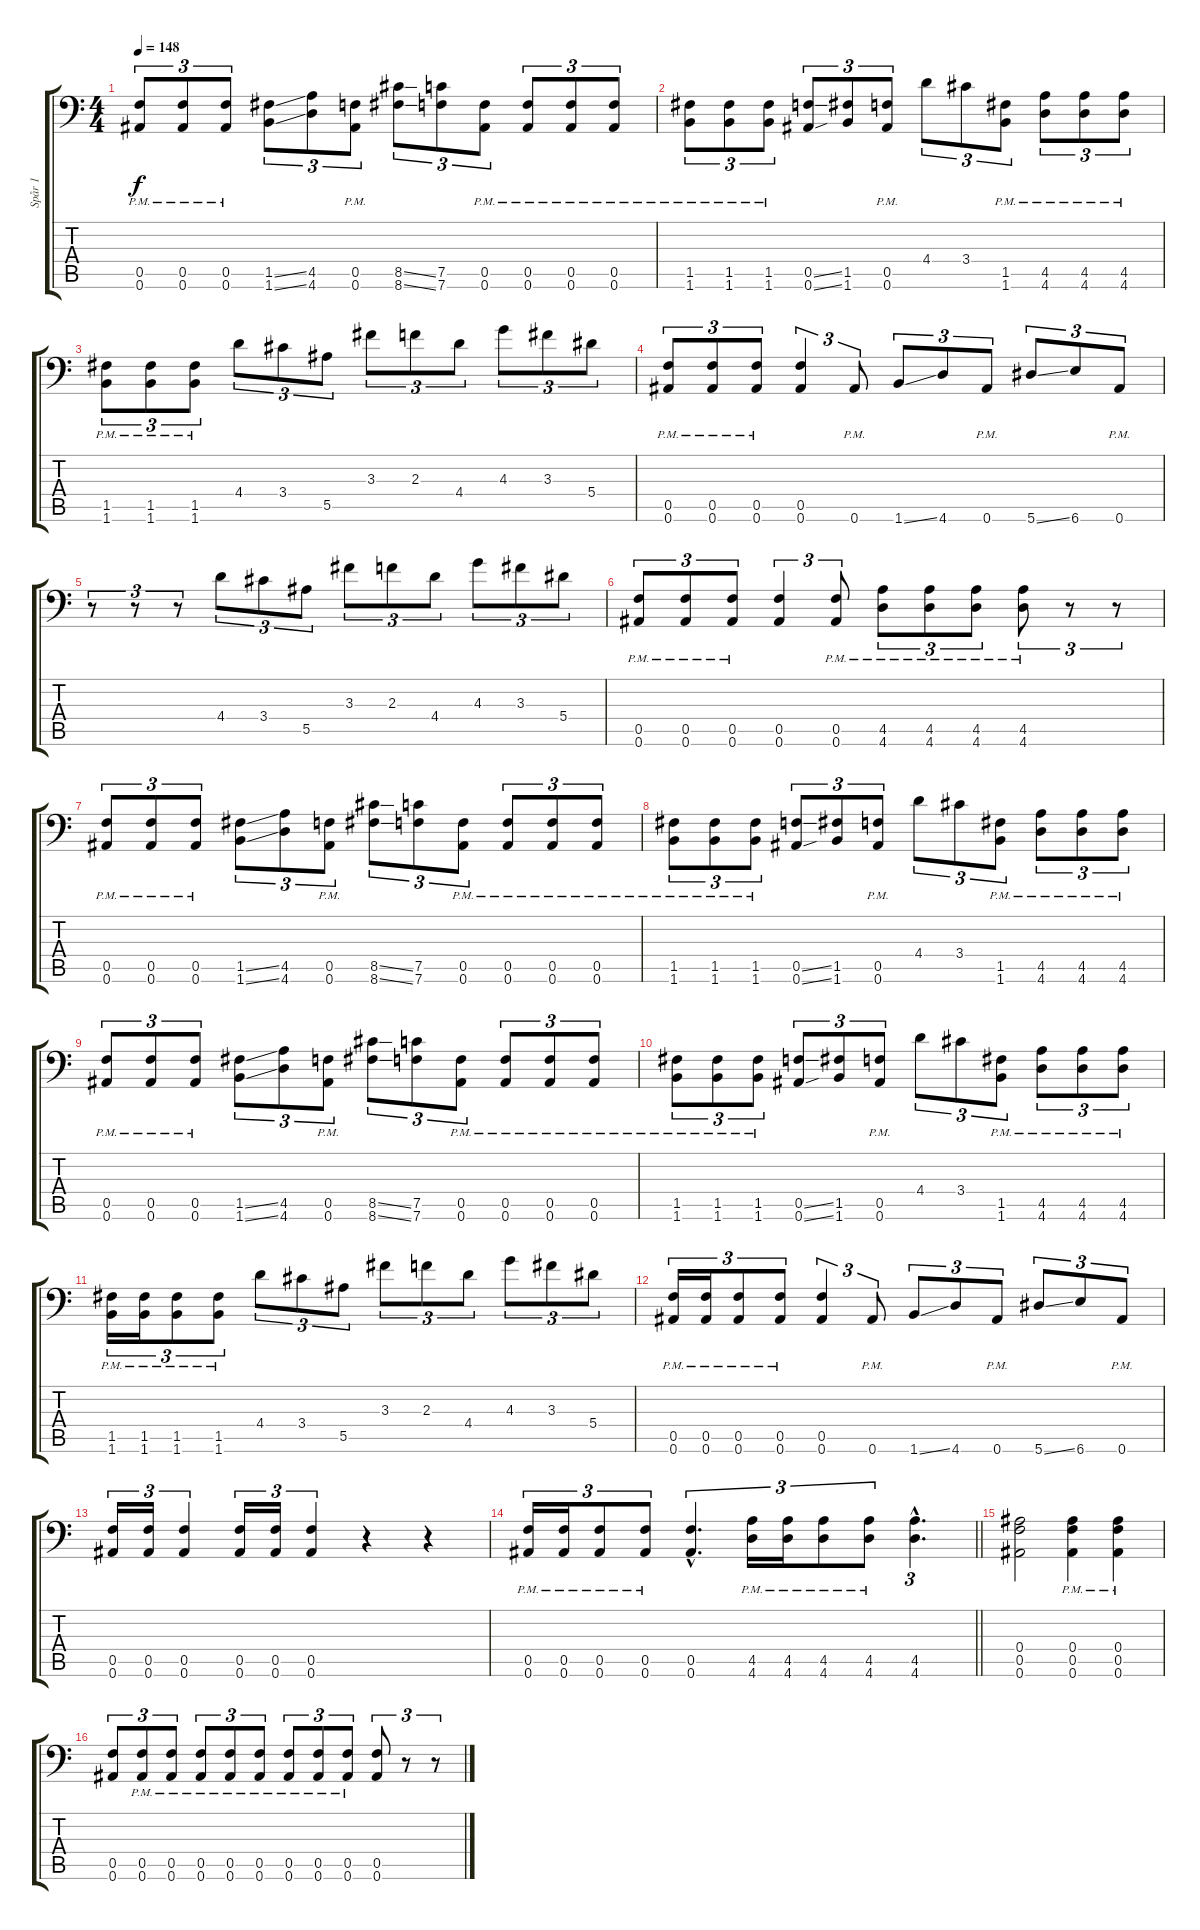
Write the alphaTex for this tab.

\track ("Spår 1" "Spår 1") {instrument distortionguitar}
\staff {score tabs}
\tuning (C4 G3 Eb3 Bb2 F2 Bb1) {hide}
\ts (4 4)
\tempo 148
\clef f4
\ks c
(0.5{pm} 0.6{pm}).8{tu (3 2) dy f} (0.5{pm} 0.6{pm}).8{tu (3 2)} (0.5{pm} 0.6{pm}).8{tu (3 2)} (1.5{ss} 1.6{ss}).8{tu (3 2)} (4.5 4.6).8{tu (3 2)} (0.5{pm} 0.6{pm}).8{tu (3 2)} (8.5{ss} 8.6{ss}).8{tu (3 2)} (7.5 7.6).8{tu (3 2)} (0.5{pm} 0.6{pm}).8{tu (3 2)} (0.5{pm} 0.6{pm}).8{tu (3 2)} (0.5{pm} 0.6{pm}).8{tu (3 2)} (0.5{pm} 0.6{pm}).8{tu (3 2)} |
(1.5{pm} 1.6{pm}).8{tu (3 2)} (1.5{pm} 1.6{pm}).8{tu (3 2)} (1.5{pm} 1.6{pm}).8{tu (3 2)} (0.5{ss} 0.6{ss}).8{tu (3 2)} (1.5 1.6).8{tu (3 2)} (0.5{pm} 0.6{pm}).8{tu (3 2)} 4.4.8{tu (3 2)} 3.4.8{tu (3 2)} (1.5{pm} 1.6{pm}).8{tu (3 2)} (4.5{pm} 4.6{pm}).8{tu (3 2)} (4.5{pm} 4.6{pm}).8{tu (3 2)} (4.5{pm} 4.6{pm}).8{tu (3 2)} |
(1.5{pm} 1.6{pm}).8{tu (3 2)} (1.5{pm} 1.6{pm}).8{tu (3 2)} (1.5{pm} 1.6{pm}).8{tu (3 2)} 4.4.8{tu (3 2)} 3.4.8{tu (3 2)} 5.5.8{tu (3 2)} 3.3.8{tu (3 2)} 2.3.8{tu (3 2)} 4.4.8{tu (3 2)} 4.3.8{tu (3 2)} 3.3.8{tu (3 2)} 5.4.8{tu (3 2)} |
(0.5{pm} 0.6{pm}).8{tu (3 2)} (0.5{pm} 0.6{pm}).8{tu (3 2)} (0.5{pm} 0.6{pm}).8{tu (3 2)} (0.5 0.6).4{tu (3 2)} 0.6{pm}.8{tu (3 2)} 1.6{ss}.8{tu (3 2)} 4.6.8{tu (3 2)} 0.6{pm}.8{tu (3 2)} 5.6{ss}.8{tu (3 2)} 6.6.8{tu (3 2)} 0.6{pm}.8{tu (3 2)} |
r.8{tu (3 2)} r.8{tu (3 2)} r.8{tu (3 2)} 4.4.8{tu (3 2)} 3.4.8{tu (3 2)} 5.5.8{tu (3 2)} 3.3.8{tu (3 2)} 2.3.8{tu (3 2)} 4.4.8{tu (3 2)} 4.3.8{tu (3 2)} 3.3.8{tu (3 2)} 5.4.8{tu (3 2)} |
(0.5{pm} 0.6{pm}).8{tu (3 2)} (0.5{pm} 0.6{pm}).8{tu (3 2)} (0.5{pm} 0.6{pm}).8{tu (3 2)} (0.5 0.6).4{tu (3 2)} (0.5{pm} 0.6{pm}).8{tu (3 2)} (4.5{pm} 4.6{pm}).8{tu (3 2)} (4.5{pm} 4.6{pm}).8{tu (3 2)} (4.5{pm} 4.6{pm}).8{tu (3 2)} (4.5{pm} 4.6{pm}).8{tu (3 2)} r.8{tu (3 2)} r.8{tu (3 2)} |
(0.5{pm} 0.6{pm}).8{tu (3 2)} (0.5{pm} 0.6{pm}).8{tu (3 2)} (0.5{pm} 0.6{pm}).8{tu (3 2)} (1.5{ss} 1.6{ss}).8{tu (3 2)} (4.5 4.6).8{tu (3 2)} (0.5{pm} 0.6{pm}).8{tu (3 2)} (8.5{ss} 8.6{ss}).8{tu (3 2)} (7.5 7.6).8{tu (3 2)} (0.5{pm} 0.6{pm}).8{tu (3 2)} (0.5{pm} 0.6{pm}).8{tu (3 2)} (0.5{pm} 0.6{pm}).8{tu (3 2)} (0.5{pm} 0.6{pm}).8{tu (3 2)} |
(1.5{pm} 1.6{pm}).8{tu (3 2)} (1.5{pm} 1.6{pm}).8{tu (3 2)} (1.5{pm} 1.6{pm}).8{tu (3 2)} (0.5{ss} 0.6{ss}).8{tu (3 2)} (1.5 1.6).8{tu (3 2)} (0.5{pm} 0.6{pm}).8{tu (3 2)} 4.4.8{tu (3 2)} 3.4.8{tu (3 2)} (1.5{pm} 1.6{pm}).8{tu (3 2)} (4.5{pm} 4.6{pm}).8{tu (3 2)} (4.5{pm} 4.6{pm}).8{tu (3 2)} (4.5{pm} 4.6{pm}).8{tu (3 2)} |
(0.5{pm} 0.6{pm}).8{tu (3 2)} (0.5{pm} 0.6{pm}).8{tu (3 2)} (0.5{pm} 0.6{pm}).8{tu (3 2)} (1.5{ss} 1.6{ss}).8{tu (3 2)} (4.5 4.6).8{tu (3 2)} (0.5{pm} 0.6{pm}).8{tu (3 2)} (8.5{ss} 8.6{ss}).8{tu (3 2)} (7.5 7.6).8{tu (3 2)} (0.5{pm} 0.6{pm}).8{tu (3 2)} (0.5{pm} 0.6{pm}).8{tu (3 2)} (0.5{pm} 0.6{pm}).8{tu (3 2)} (0.5{pm} 0.6{pm}).8{tu (3 2)} |
(1.5{pm} 1.6{pm}).8{tu (3 2)} (1.5{pm} 1.6{pm}).8{tu (3 2)} (1.5{pm} 1.6{pm}).8{tu (3 2)} (0.5{ss} 0.6{ss}).8{tu (3 2)} (1.5 1.6).8{tu (3 2)} (0.5{pm} 0.6{pm}).8{tu (3 2)} 4.4.8{tu (3 2)} 3.4.8{tu (3 2)} (1.5{pm} 1.6{pm}).8{tu (3 2)} (4.5{pm} 4.6{pm}).8{tu (3 2)} (4.5{pm} 4.6{pm}).8{tu (3 2)} (4.5{pm} 4.6{pm}).8{tu (3 2)} |
(1.5{pm} 1.6{pm}).16{tu (3 2)} (1.5{pm} 1.6{pm}).16{tu (3 2)} (1.5{pm} 1.6{pm}).8{tu (3 2)} (1.5{pm} 1.6{pm}).8{tu (3 2)} 4.4.8{tu (3 2)} 3.4.8{tu (3 2)} 5.5.8{tu (3 2)} 3.3.8{tu (3 2)} 2.3.8{tu (3 2)} 4.4.8{tu (3 2)} 4.3.8{tu (3 2)} 3.3.8{tu (3 2)} 5.4.8{tu (3 2)} |
(0.5{pm} 0.6{pm}).16{tu (3 2)} (0.5{pm} 0.6{pm}).16{tu (3 2)} (0.5{pm} 0.6{pm}).8{tu (3 2)} (0.5{pm} 0.6{pm}).8{tu (3 2)} (0.5 0.6).4{tu (3 2)} 0.6{pm}.8{tu (3 2)} 1.6{ss}.8{tu (3 2)} 4.6.8{tu (3 2)} 0.6{pm}.8{tu (3 2)} 5.6{ss}.8{tu (3 2)} 6.6.8{tu (3 2)} 0.6{pm}.8{tu (3 2)} |
(0.5 0.6).16{tu (3 2)} (0.5 0.6).16{tu (3 2)} (0.5 0.6).4{tu (3 2)} (0.5 0.6).16{tu (3 2)} (0.5 0.6).16{tu (3 2)} (0.5 0.6).4{tu (3 2)} r.4 r.4 |
\barLineRight lightlight
(0.5{pm} 0.6{pm}).16{tu (3 2)} (0.5{pm} 0.6{pm}).16{tu (3 2)} (0.5{pm} 0.6{pm}).8{tu (3 2)} (0.5{pm} 0.6{pm}).8{tu (3 2)} (0.5{hac} 0.6{hac}).4{d tu (3 2)} (4.5{pm} 4.6{pm}).16{tu (3 2)} (4.5{pm} 4.6{pm}).16{tu (3 2)} (4.5{pm} 4.6{pm}).8{tu (3 2)} (4.5{pm} 4.6{pm}).8{tu (3 2)} (4.5{hac} 4.6{hac}).4{d tu (3 2)} |
(0.4 0.5 0.6).2 (0.4{pm} 0.5{pm} 0.6{pm}).4 (0.4{pm} 0.5{pm} 0.6{pm}).4 |
(0.5 0.6).8{tu (3 2)} (0.5{pm} 0.6{pm}).8{tu (3 2)} (0.5{pm} 0.6{pm}).8{tu (3 2)} (0.5{pm} 0.6{pm}).8{tu (3 2)} (0.5{pm} 0.6{pm}).8{tu (3 2)} (0.5{pm} 0.6{pm}).8{tu (3 2)} (0.5{pm} 0.6{pm}).8{tu (3 2)} (0.5{pm} 0.6{pm}).8{tu (3 2)} (0.5{pm} 0.6{pm}).8{tu (3 2)} (0.5 0.6).8{tu (3 2)} r.8{tu (3 2)} r.8{tu (3 2)}
